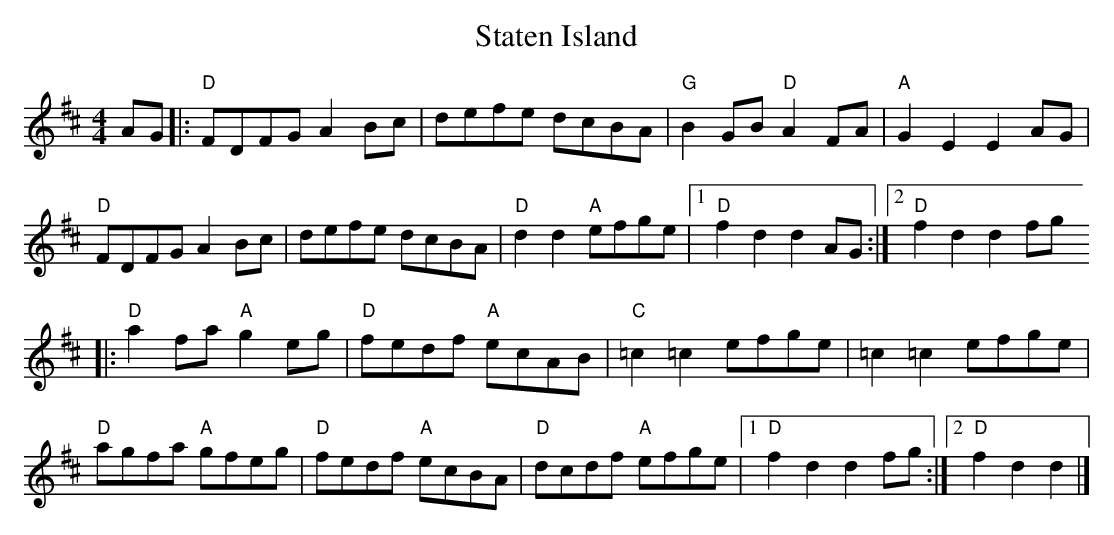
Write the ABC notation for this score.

X:1
T:Staten Island
M:4/4
L:1/8
K:D
AG|:"D"FDFG A2 Bc|defe dcBA|"G"B2 GB "D"A2 FA|"A"G2 E2 E2 AG|
"D"FDFG A2 Bc|defe dcBA|"D"d2 d2 "A"efge|1 "D"f2 d2 d2 AG:|2 "D"f2 d2 d2 fg
|:"D"a2 fa "A"g2 eg|"D"fedf "A"ecAB|"C"=c2 =c2 efge|=c2 =c2 efge|
"D"agfa "A"gfeg|"D"fedf "A"ecBA|"D"dcdf "A"efge|1 "D"f2 d2 d2 fg:|2 "D" f2 d2 d2|]
